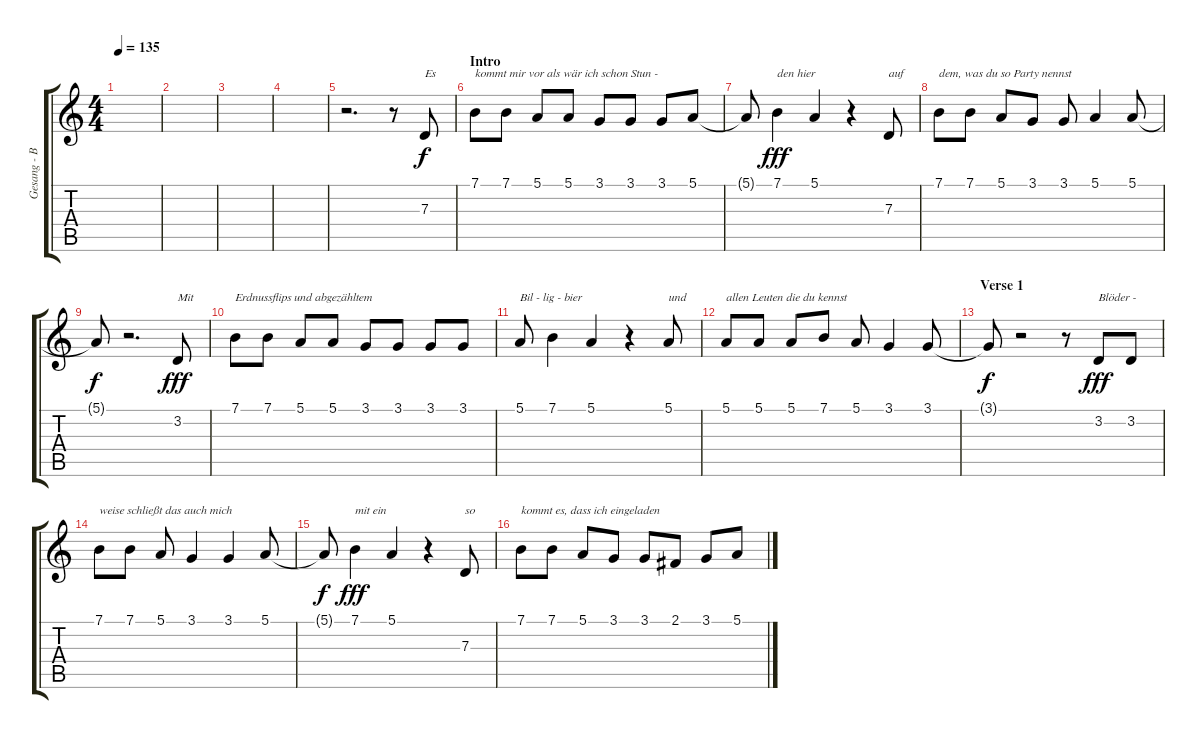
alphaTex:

\track ("Gesang - Bela B." "Gesang - B") {instrument lead8bassandlead}
\staff {score tabs}
\tuning (E4 B3 G3 D3 A2 E2) {hide}
\ts (4 4)
\tempo 135
\clef g2
\ks c
|
|
|
|
r.2{d} r.8 7.3.8{txt "Es"} |
\section ("" "Intro")
7.1.8{txt "kommt mir vor als wär ich schon Stun -"} 7.1.8 5.1.8 5.1.8 3.1.8 3.1.8 3.1.8 5.1.8 |
5.1{t}.8{dy f} 7.1.4{txt "den hier" dy fff} 5.1.4 r.4 7.3.8{txt "auf"} |
7.1.8{txt "dem, was du so Party nennst"} 7.1.8 5.1.8 3.1.8 3.1.8 5.1.4 5.1.8 |
5.1{t}.8{dy f} r.2{d} 3.2.8{txt "Mit" dy fff} |
7.1.8{txt "Erdnussflips und abgezähltem"} 7.1.8 5.1.8 5.1.8 3.1.8 3.1.8 3.1.8 3.1.8 |
5.1.8{txt "Bil - lig - bier"} 7.1.4 5.1.4 r.4 5.1.8{txt "und"} |
5.1.8{txt "allen Leuten die du kennst"} 5.1.8 5.1.8 7.1.8 5.1.8 3.1.4 3.1.8 |
\section ("" "Verse 1")
3.1{t}.8{dy f} r.2 r.8 3.2.8{txt "Blöder -" dy fff} 3.2.8 |
7.1.8{txt "weise schließt das auch mich"} 7.1.8 5.1.8 3.1.4 3.1.4 5.1.8 |
5.1{t}.8{dy f} 7.1.4{txt "mit ein" dy fff} 5.1.4 r.4 7.3.8{txt "so"} |
7.1.8{txt "kommt es, dass ich eingeladen"} 7.1.8 5.1.8 3.1.8 3.1.8 2.1.8 3.1.8 5.1.8
